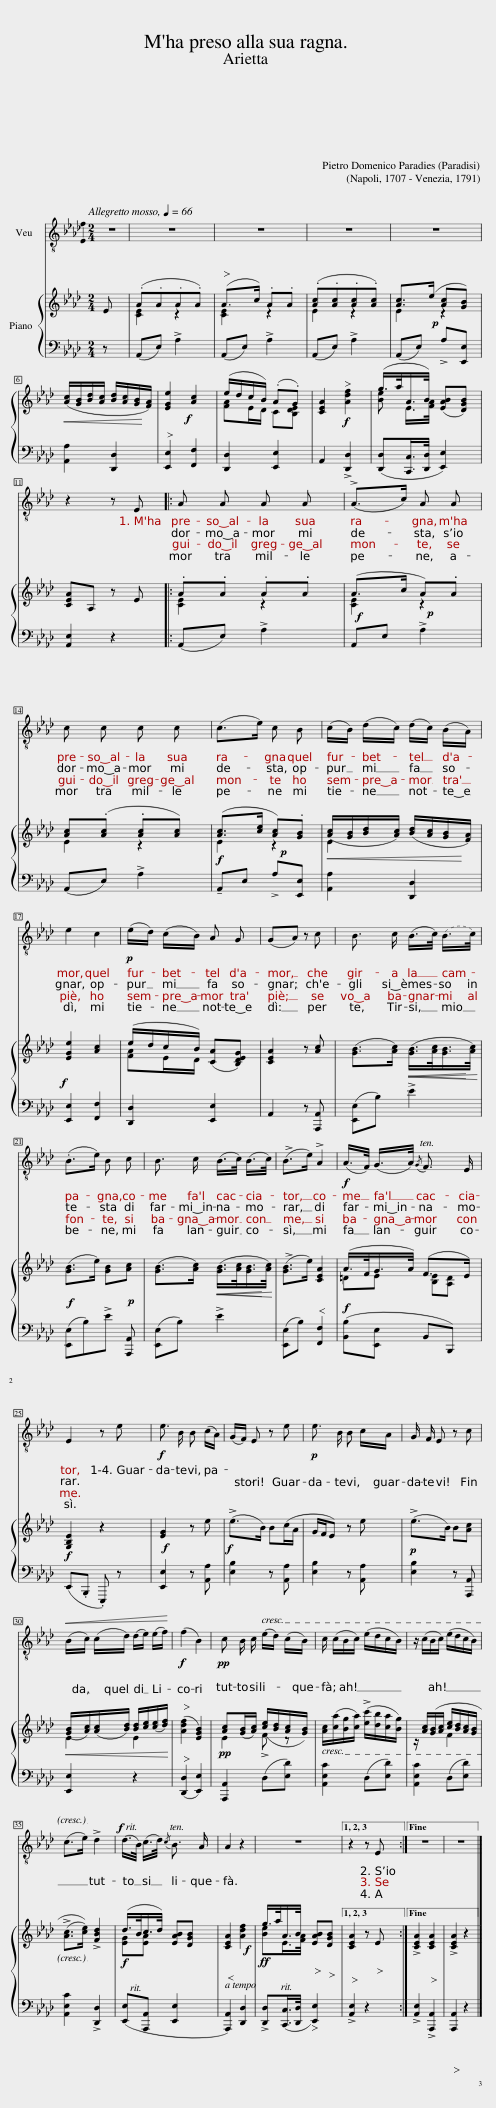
X:1
%%score 1 { ( 2 4 ) | 3 }
L:1/8
Q:1/4=66
M:2/4
I:linebreak $
K:Ab
V:1 treble-8
V:2 treble
V:4 treble
V:3 bass
V:1
 z | z4 | z4 | z4 | z4 |$ %5
 z4 | z4 | z4 | z4 | z4 |$ %10
 z2 z E |: A A A A | (!>!A>c) A A |$ c c c c | (c>e) c B | %15
 (c/B/) (d/c/) (d/c/) (B/A/) |$ e2 c2 |!p! (e/d/) (c/B/) A G | (GA) z c | B3/2 c/ (B/>c/) (B/>c/) |$ %20
 (.B>e) B c | B3/2 c/ (B/>c/) (B/>c/) | (!>!B>e) !>!A2 |!f! (A/>F/) (G/>A/){/G} !tenuto!F3/2 E/ |$ E2 z e | %25
!f! e3/2 B/ B (c/A/) | (G/F/) E z e |!p! e3/2 B/ B c/A/ | G/ F/ E z c |$!<(! (B/c/) (c/d/) (d/e/) (e/f/)!<)! | %30
!f! (f2 B2) |!pp! c B/ c/ (e/d/) (c/B/) | c/ (c/B/c/) (e/d/c/B/) | z/ (c/B/c/) (e/d/c/B/) |$ (c>e) !>!d2 | %35
!f! (d/>B/) (c/>d/){/c} !tenuto!B3/2 A/ | A2 z2 | z4 |1,2,3 z2 z E :|2 z4 | %40
 z4 |] %41
V:2
 E | (.A.A.A.A) | (A>c) .A.A | (.[Ac].[Ac].[Ac].[Ac]) | [Ac]>!p!(e [Ac][GB]) |$ %5
!<(! ([Ac]/[GB]/[Bd]/[Ac]/ [Bd]/[Ac]/[GB]/!<)![FA]/) | [EGe]2!f! [Ac]2 | (e/d/c/B/) (.A.G) | [CEA]2!f! [Adf]2 | (g/>a/A/>B/) ([EAB][DGB]) |$ %10
 [CEA]A, z E |: .A.A .A.A | (A>c A).A |$ [Ac](.[Ac] .[Ac][Ac]) |!f! ([Ac]>[ce]!p! [Ac]).[GB] | %15
!<(! ([Ac]/[GB]/[Bd]/[Ac]/) ([Bd]/[Ac]/[GB]/!<)![FA]/) |$ [EGe]2 [Ac]2 | (e/d/c/B/) ([CA][B,DEG]) | [CEA]2 z [Ac] | ([GB]>[Ac])!<(!!<(! ([GB]/>[Ac]/[GB]/>!<)![Ac]/)!<)! |$ %20
 ([GB]>e) [GB][Ac] | ([GB]>[Ac])!<(!!<(! ([GB]/>[Ac]/[GB]/>!<)![Ac]/)!<)! | (!>![GB]>e) [CEA]2 | (A/>F/G/>A/) (F>E) |$!f! [G,B,E]2 z2 | %25
 [EG]2 z e | (!>!e>B) B(c/A/ | G/F/E) z e |!p! (!>!e>B) B[Ac] |$!<(! ([GB]/[Ac]/)([Ac]/[Bd]/) [Bd]/[ce]/([ce]/[df]/)!<)! | %30
 ([Adf]2 [EGB]2) |!pp! [Ac]([GB]/[Ac]/) ([ce]/[Bd]/[Ac]/[GB]/) | [Ac]/([ca]/[Bg]/[ca]/) (!>![ec']/[db]/[ca]/[Bg]/) | z/ [Ac]/([GB]/[Ac]/ [ce]/[Bd]/[Ac]/[GB]/ |$ (!>![Ac]>[ce])) !>![FBd]2 | %35
!f! (d/>B/c/>d/) [EAB][DGB] | [CEA]2!f! [Adf]2 |!ff! g/>a/A/>B/ [EAB][DGB] |1,2,3 [CEA]2 z E :|2 !>![CEA]2 [CEA]2 | %40
 !>![CEA]2 z2 |] %41
V:3
 z | (A,,E,) !>!A,2 | (A,,E,) !>!A,2 | (A,,E,) !>!A,2 | (A,,E,) !>!A,[E,,E,] |$ %5
 [A,,A,]2 [D,,D,]2 | [E,,E,]2 [F,,F,]2 | [D,,D,]2 [E,,E,]2 | A,,2 !>![D,,D,]2 | ([D,,D,][C,,C,]/>[D,,D,]/ [E,,E,]2) |$ %10
 [A,,E,]2 z2 |: (A,,E,) !>!A,2 |!f! A,,E,!p! !>!A,2 |$ (A,,E,) !>!A,2 | !tenuto!A,,E, !>!A,[E,,E,] | %15
 [A,,A,]2 [D,,D,]2 |$!f! [E,,E,]2 [F,,F,]2 | [D,,D,]2 [E,,E,]2 | A,,2 z [A,,,A,,] | ([E,,E,]B,) !>!E2 |$ %20
!f! ([E,,E,]B,)!>!E!p! [A,,,A,,] | ([E,,E,]B,) !>!E2 | ([E,,E,]B,) [F,,F,]2 |!f! ([B,,B,][E,,E,] B,,B,,,) |$ (E,,.B,,, .E,,,) z | %25
!f! [E,,E,]2 z [A,,A,] |!f! [E,B,]2 z [A,,A,] | [E,B,]2 z [A,,A,] | [E,B,]2 z [A,,,A,,] |$ [E,,E,]2 z2 | %30
 ([D,,D,]2 [E,,E,]2) | [A,,,A,,]2 (D,[E,D]) | [A,,E,C]2 (D,[E,D]) | [A,,E,C]2 (D,[E,D]) |$ [A,,E,C]2 !>![D,,D,]2 | %35
 ([E,,E,][A,,,A,,] [E,,E,]2 | [A,,,A,,]2) [D,,D,]2 | !>![D,,D,]([C,,C,]/>[D,,D,]/ [E,,E,]2) |1,2,3 !>![A,,E,]2 z2 :|2 !>![A,,E,]2 !>![A,,,A,,]2 | %40
 [A,,,A,,]2 z2 |] %41
V:4
 x | [CE]2 z2 | [CE]2 z2 | E2 z2 | E2 z2 |$ %5
 x4 | x4 | [FA]E/D/ C[B,DE] | x4 | [Be] E/>[FA]/ x2 |$ %10
 x4 |: [CE]2 z2 | [CE]2 z2 |$ E2 z2 | E2 z2 | %15
 E2 x2 |$ x4 | [FA]E/D/ x2 | x4 | x4 |$ %20
 x4 | x4 | x4 | =DE [B,E][A,D] |$ x4 | %25
 x4 | x4 | x4 | x4 |$ E2 E2 | %30
 x4 | E2 !>!F z | x4 | x2 F2 |$ x4 | %35
 [EG][EA] x2 | x4 | [Be]E/>[FA]/ x2 |1,2,3 x4 :|2 x4 | %40
 x4 |] %41
